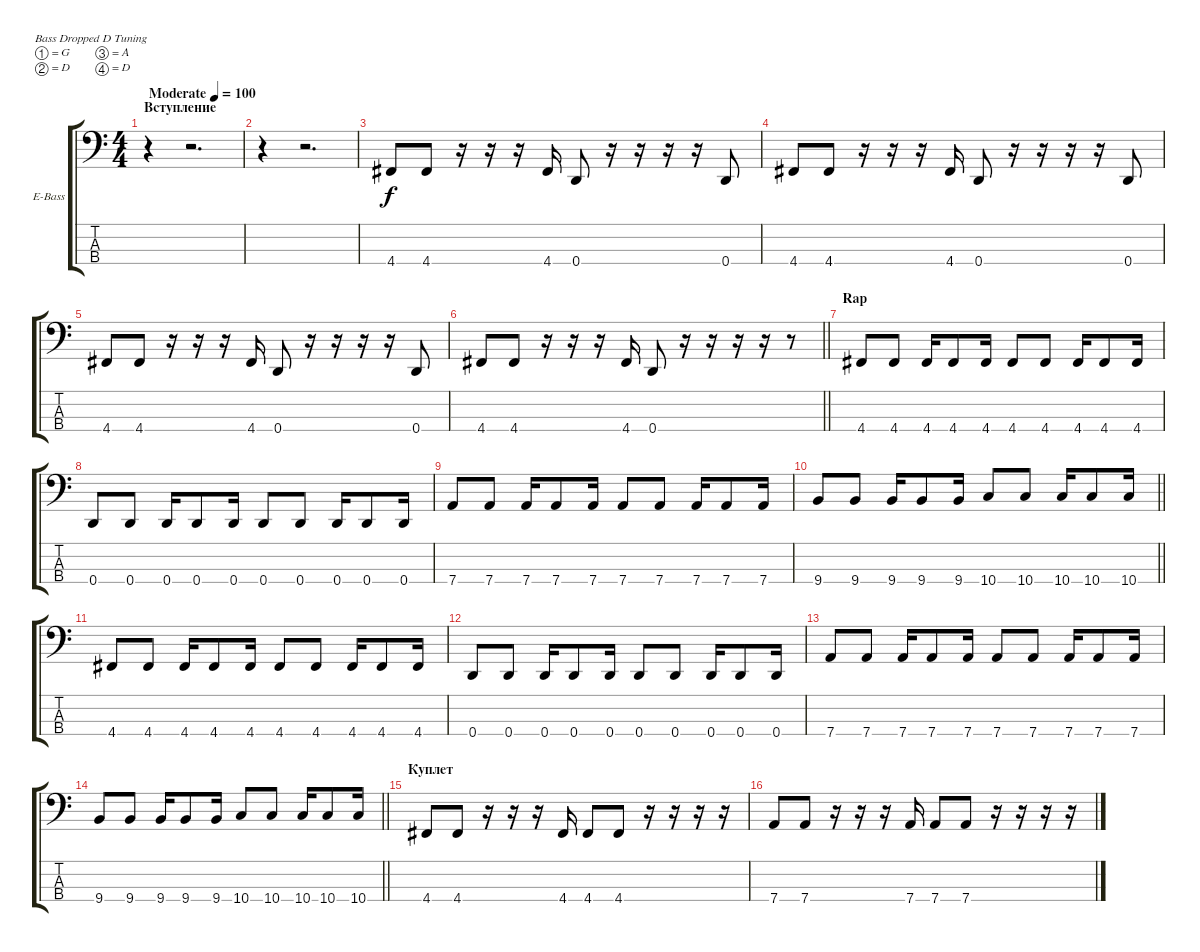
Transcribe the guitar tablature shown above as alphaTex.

\bracketExtendMode groupsimilarinstruments
\firstSystemTrackNameOrientation horizontal
\otherSystemsTrackNameOrientation horizontal
\track ("Bass" "E-Bass") {instrument electricbassfinger}
\staff {score tabs}
\tuning (G2 D2 A1 D1)
\ts (4 4)
\beaming (8 2 2 2 2)
\section ("" "Вступление")
\tempo (100 "Moderate")
\clef f4
\ks c
r.4{dy f instrument electricbassfinger} r.2{d} |
r.4 r.2{d} |
4.4.8 4.4.8 r.16 r.16 r.16 4.4.16 0.4.8 r.16 r.16 r.16 r.16 0.4.8 |
4.4.8 4.4.8 r.16 r.16 r.16 4.4.16 0.4.8 r.16 r.16 r.16 r.16 0.4.8 |
4.4.8 4.4.8 r.16 r.16 r.16 4.4.16 0.4.8 r.16 r.16 r.16 r.16 0.4.8 |
\barLineRight lightlight
4.4.8 4.4.8 r.16 r.16 r.16 4.4.16 0.4.8 r.16 r.16 r.16 r.16 r.8 |
\section ("" "Rap")
4.4.8 4.4.8 4.4.16 4.4.8 4.4.16 4.4.8 4.4.8 4.4.16 4.4.8 4.4.16 |
0.4.8 0.4.8 0.4.16 0.4.8 0.4.16 0.4.8 0.4.8 0.4.16 0.4.8 0.4.16 |
7.4.8 7.4.8 7.4.16 7.4.8 7.4.16 7.4.8 7.4.8 7.4.16 7.4.8 7.4.16 |
\barLineRight lightlight
9.4.8 9.4.8 9.4.16 9.4.8 9.4.16 10.4.8 10.4.8 10.4.16 10.4.8 10.4.16 |
4.4.8 4.4.8 4.4.16 4.4.8 4.4.16 4.4.8 4.4.8 4.4.16 4.4.8 4.4.16 |
0.4.8 0.4.8 0.4.16 0.4.8 0.4.16 0.4.8 0.4.8 0.4.16 0.4.8 0.4.16 |
7.4.8 7.4.8 7.4.16 7.4.8 7.4.16 7.4.8 7.4.8 7.4.16 7.4.8 7.4.16 |
\barLineRight lightlight
9.4.8 9.4.8 9.4.16 9.4.8 9.4.16 10.4.8 10.4.8 10.4.16 10.4.8 10.4.16 |
\section ("" "Куплет")
4.4.8 4.4.8 r.16 r.16 r.16 4.4.16 4.4.8 4.4.8 r.16 r.16 r.16 r.16 |
7.4.8 7.4.8 r.16 r.16 r.16 7.4.16 7.4.8 7.4.8 r.16 r.16 r.16 r.16
